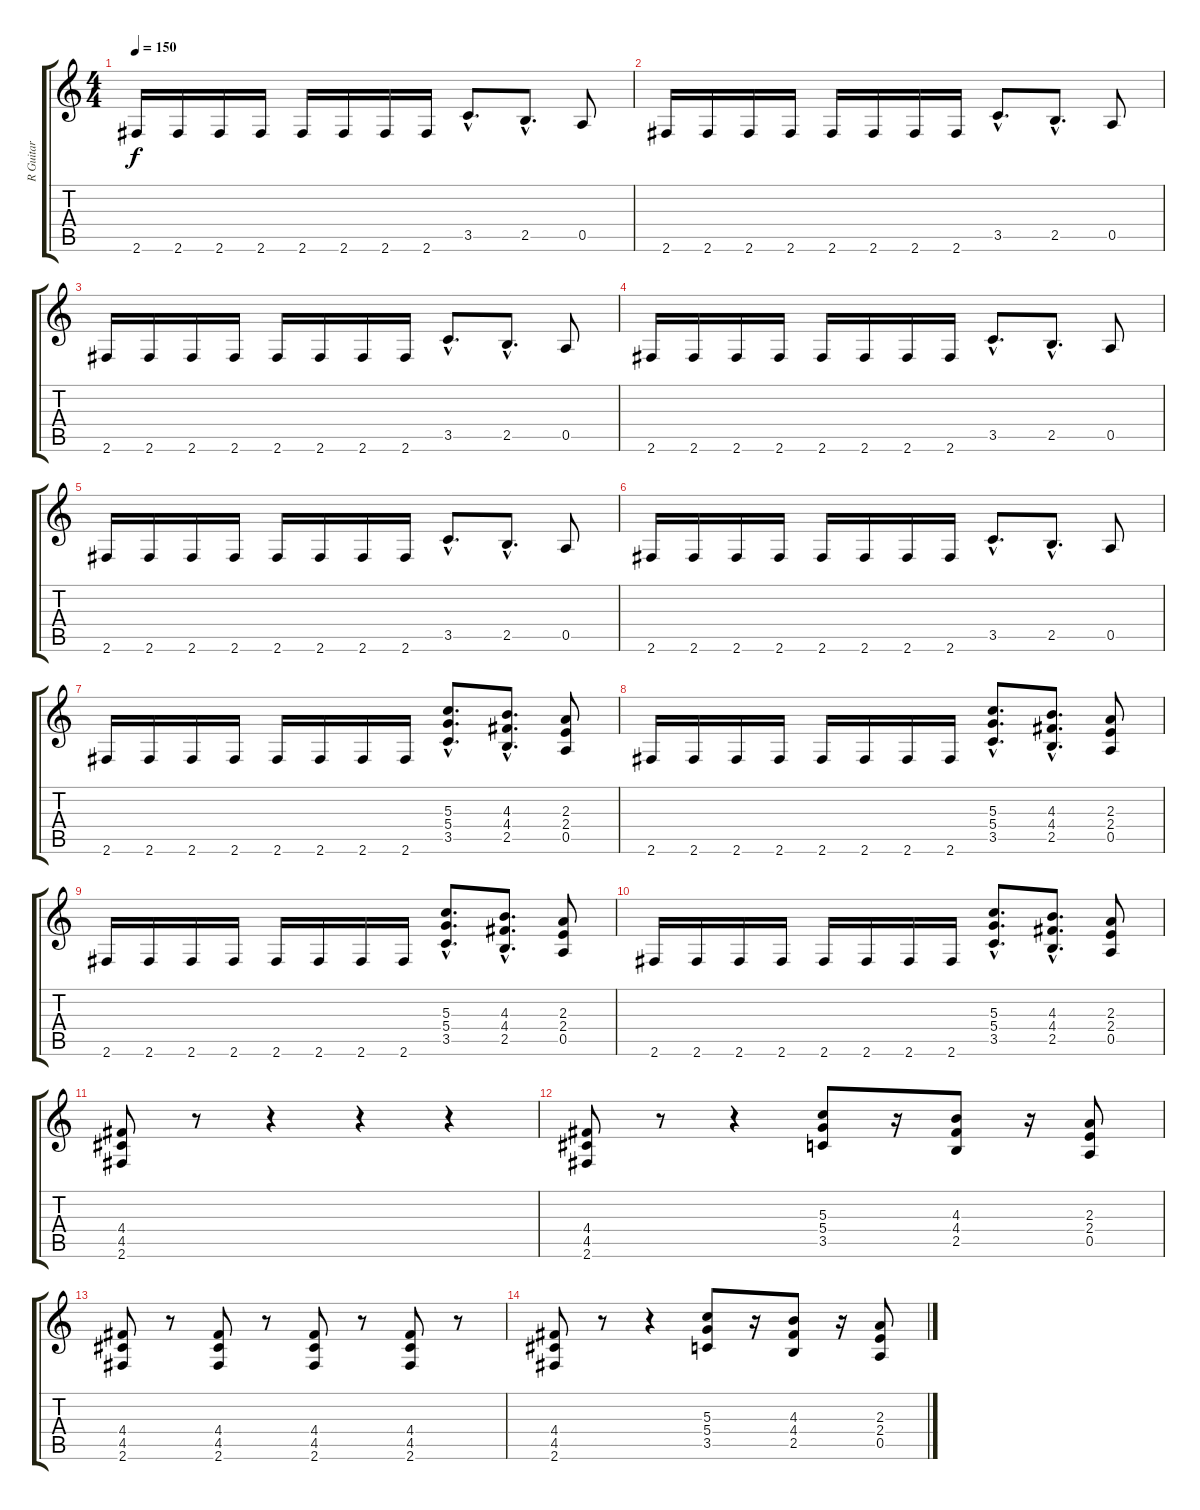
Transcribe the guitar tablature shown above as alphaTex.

\track ("R Guitar" "R Guitar") {instrument distortionguitar}
\staff {score tabs}
\tuning (E4 B3 G3 D3 A2 E2) {hide}
\ts (4 4)
\tempo 150
\clef g2
\ks c
2.6.16{dy f} 2.6.16 2.6.16 2.6.16 2.6.16 2.6.16 2.6.16 2.6.16 3.5{hac}.8{d} 2.5{hac}.8{d} 0.5.8 |
2.6.16 2.6.16 2.6.16 2.6.16 2.6.16 2.6.16 2.6.16 2.6.16 3.5{hac}.8{d} 2.5{hac}.8{d} 0.5.8 |
2.6.16 2.6.16 2.6.16 2.6.16 2.6.16 2.6.16 2.6.16 2.6.16 3.5{hac}.8{d} 2.5{hac}.8{d} 0.5.8 |
2.6.16 2.6.16 2.6.16 2.6.16 2.6.16 2.6.16 2.6.16 2.6.16 3.5{hac}.8{d} 2.5{hac}.8{d} 0.5.8 |
2.6.16 2.6.16 2.6.16 2.6.16 2.6.16 2.6.16 2.6.16 2.6.16 3.5{hac}.8{d} 2.5{hac}.8{d} 0.5.8 |
2.6.16 2.6.16 2.6.16 2.6.16 2.6.16 2.6.16 2.6.16 2.6.16 3.5{hac}.8{d} 2.5{hac}.8{d} 0.5.8 |
2.6.16 2.6.16 2.6.16 2.6.16 2.6.16 2.6.16 2.6.16 2.6.16 (5.3{hac} 5.4{hac} 3.5{hac}).8{d} (4.3{hac} 4.4{hac} 2.5{hac}).8{d} (2.3 2.4 0.5).8 |
2.6.16 2.6.16 2.6.16 2.6.16 2.6.16 2.6.16 2.6.16 2.6.16 (5.3{hac} 5.4{hac} 3.5{hac}).8{d} (4.3{hac} 4.4{hac} 2.5{hac}).8{d} (2.3 2.4 0.5).8 |
2.6.16 2.6.16 2.6.16 2.6.16 2.6.16 2.6.16 2.6.16 2.6.16 (5.3{hac} 5.4{hac} 3.5{hac}).8{d} (4.3{hac} 4.4{hac} 2.5{hac}).8{d} (2.3 2.4 0.5).8 |
2.6.16 2.6.16 2.6.16 2.6.16 2.6.16 2.6.16 2.6.16 2.6.16 (5.3{hac} 5.4{hac} 3.5{hac}).8{d} (4.3{hac} 4.4{hac} 2.5{hac}).8{d} (2.3 2.4 0.5).8 |
(4.4 4.5 2.6).8 r.8 r.4 r.4 r.4 |
(4.4 4.5 2.6).8 r.8 r.4 (5.3 5.4 3.5).8 r.16 (4.3 4.4 2.5).8 r.16 (2.3 2.4 0.5).8 |
(4.4 4.5 2.6).8 r.8 (4.4 4.5 2.6).8 r.8 (4.4 4.5 2.6).8 r.8 (4.4 4.5 2.6).8 r.8 |
(4.4 4.5 2.6).8 r.8 r.4 (5.3 5.4 3.5).8 r.16 (4.3 4.4 2.5).8 r.16 (2.3 2.4 0.5).8
